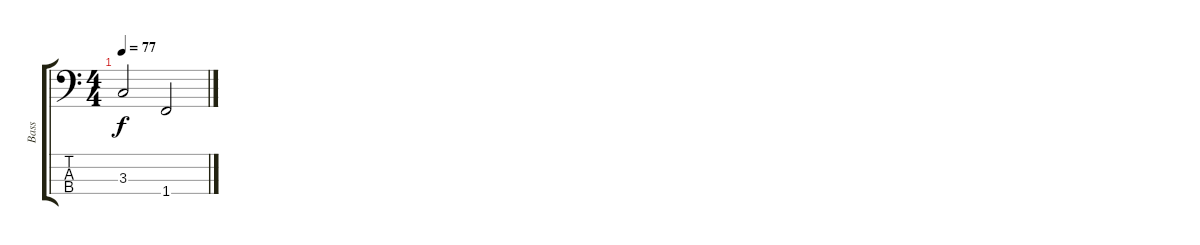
\track ("Bass" "Bass") {instrument electricbassfinger}
\staff {score tabs}
\tuning (G2 D2 A1 E1) {hide}
\ts (4 4)
\tempo 77
\clef f4
\ks c
3.3.2{dy f} 1.4.2
